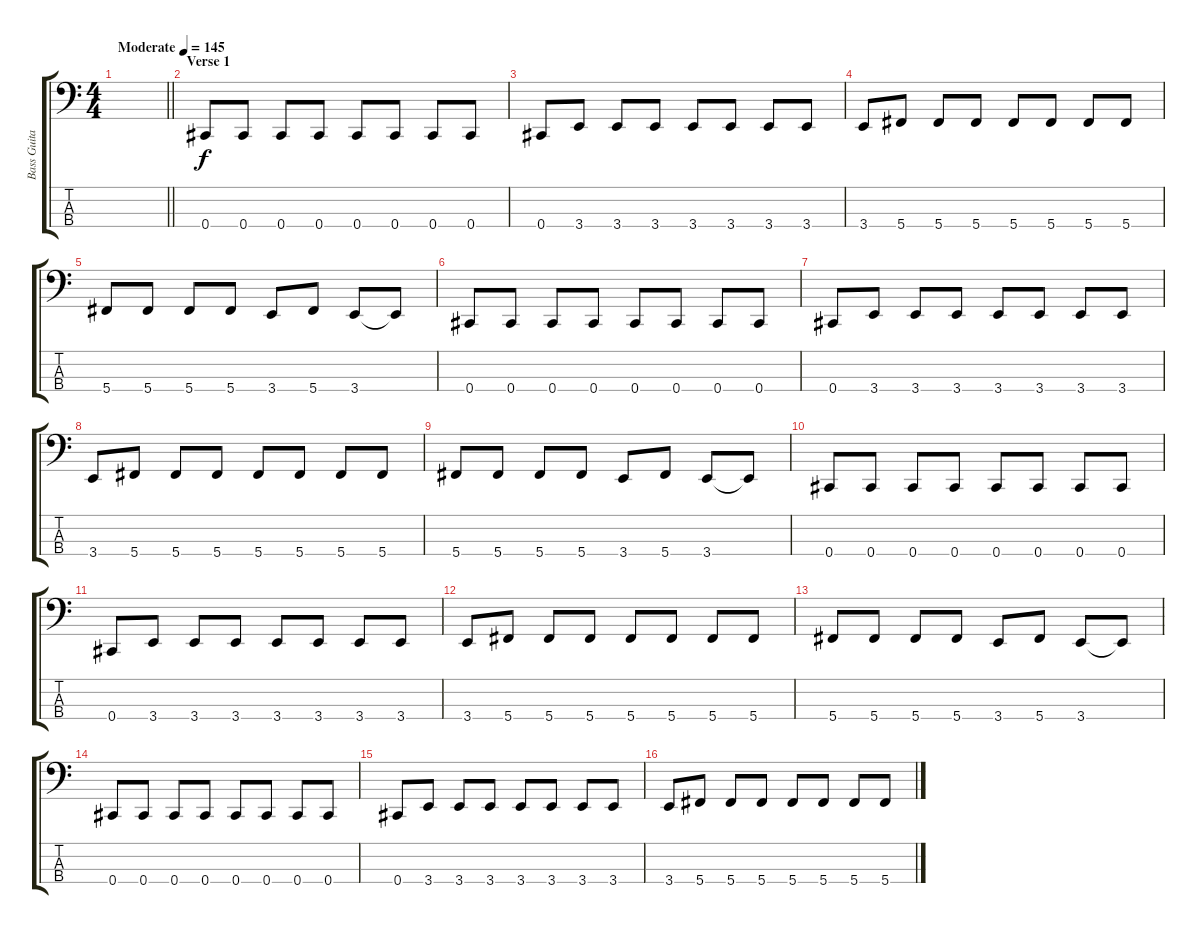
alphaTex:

\track ("Bass Guitar" "Bass Guita") {instrument electricbassfinger}
\staff {score tabs}
\tuning (Gb2 Db2 Ab1 Db1) {hide}
\ts (4 4)
\tempo (145 "Moderate")
\clef f4
\barLineRight lightlight
\ks c
|
\section ("" "Verse 1")
0.4.8 0.4.8 0.4.8 0.4.8 0.4.8 0.4.8 0.4.8 0.4.8 |
0.4.8 3.4.8 3.4.8 3.4.8 3.4.8 3.4.8 3.4.8 3.4.8 |
3.4.8 5.4.8 5.4.8 5.4.8 5.4.8 5.4.8 5.4.8 5.4.8 |
5.4.8 5.4.8 5.4.8 5.4.8 3.4.8 5.4.8 3.4.8 3.4{t}.8 |
0.4.8 0.4.8 0.4.8 0.4.8 0.4.8 0.4.8 0.4.8 0.4.8 |
0.4.8 3.4.8 3.4.8 3.4.8 3.4.8 3.4.8 3.4.8 3.4.8 |
3.4.8 5.4.8 5.4.8 5.4.8 5.4.8 5.4.8 5.4.8 5.4.8 |
5.4.8 5.4.8 5.4.8 5.4.8 3.4.8 5.4.8 3.4.8 3.4{t}.8 |
0.4.8 0.4.8 0.4.8 0.4.8 0.4.8 0.4.8 0.4.8 0.4.8 |
0.4.8 3.4.8 3.4.8 3.4.8 3.4.8 3.4.8 3.4.8 3.4.8 |
3.4.8 5.4.8 5.4.8 5.4.8 5.4.8 5.4.8 5.4.8 5.4.8 |
5.4.8 5.4.8 5.4.8 5.4.8 3.4.8 5.4.8 3.4.8 3.4{t}.8 |
0.4.8 0.4.8 0.4.8 0.4.8 0.4.8 0.4.8 0.4.8 0.4.8 |
0.4.8 3.4.8 3.4.8 3.4.8 3.4.8 3.4.8 3.4.8 3.4.8 |
3.4.8 5.4.8 5.4.8 5.4.8 5.4.8 5.4.8 5.4.8 5.4.8
